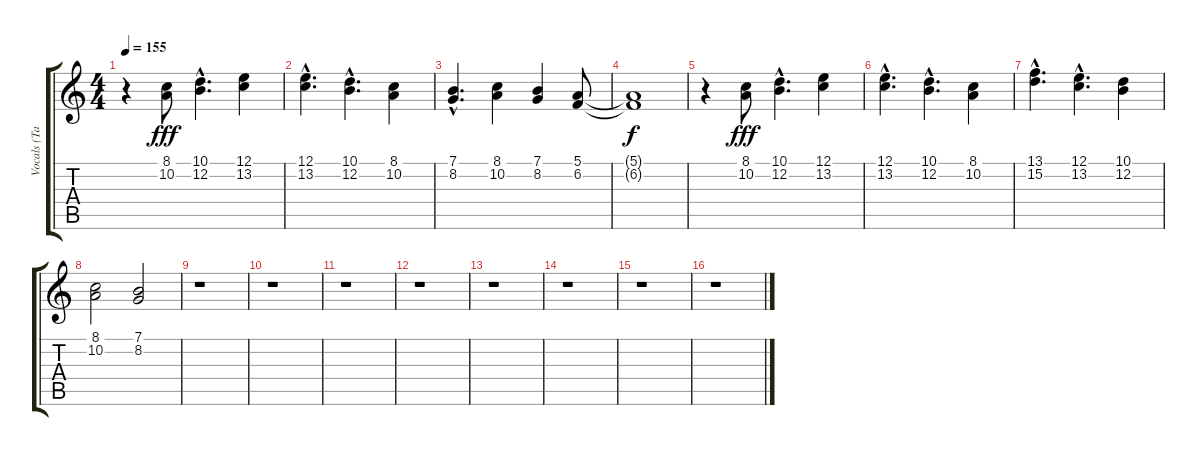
\track ("Vocals (Tarja)" "Vocals (Ta") {instrument lead3calliope}
\staff {score tabs}
\tuning (E4 B3 G3 D3 A2 E2) {hide}
\ts (4 4)
\tempo 155
\clef g2
\ks c
r.4{dy fff} (8.1 10.2).8 (10.1{hac} 12.2{hac}).4{d} (12.1 13.2).4 |
(12.1{hac} 13.2{hac}).4{d} (10.1{hac} 12.2{hac}).4{d} (8.1 10.2).4 |
(7.1{hac} 8.2{hac}).4{d} (8.1 10.2).4 (7.1 8.2).4 (5.1 6.2).8 |
(5.1{t} 6.2{t}).1{dy f} |
r.4 (8.1 10.2).8{dy fff} (10.1{hac} 12.2{hac}).4{d} (12.1 13.2).4 |
(12.1{hac} 13.2{hac}).4{d} (10.1{hac} 12.2{hac}).4{d} (8.1 10.2).4 |
(13.1{hac} 15.2{hac}).4{d} (12.1{hac} 13.2{hac}).4{d} (10.1 12.2).4 |
(8.1 10.2).2 (7.1 8.2).2 |
r.1 |
r.1 |
r.1 |
r.1 |
r.1 |
r.1 |
r.1 |
r.1
